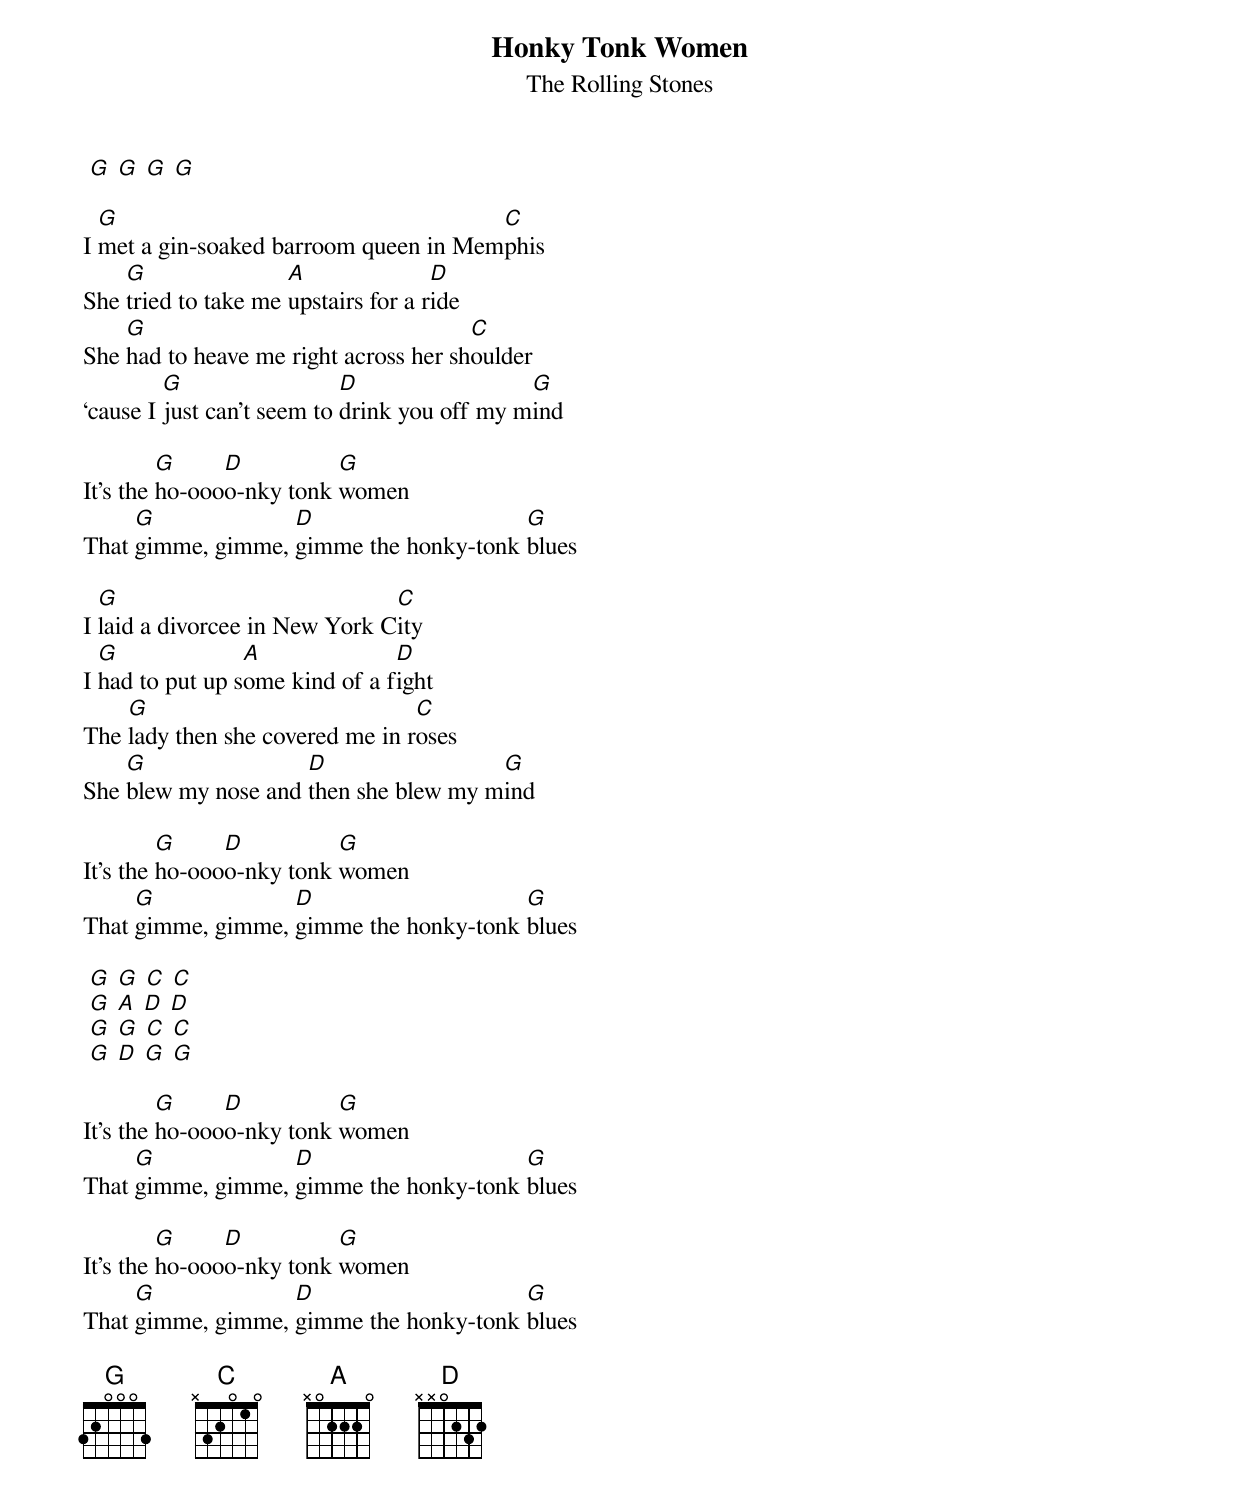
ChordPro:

{subtitle: The Rolling Stones}
{title: Honky Tonk Women}

 [G] [G] [G] [G]

I [G]met a gin-soaked barroom queen in Mem[C]phis
She [G]tried to take me [A]upstairs for a r[D]ide
She [G]had to heave me right across her sh[C]oulder
‘cause I [G]just can't seem to [D]drink you off my m[G]ind

It's the [G]ho-ooo[D]o-nky tonk [G]women
That [G]gimme, gimme, [D]gimme the honky-tonk [G]blues

I [G]laid a divorcee in New York C[C]ity
I [G]had to put up s[A]ome kind of a f[D]ight
The [G]lady then she covered me in r[C]oses
She [G]blew my nose and [D]then she blew my m[G]ind

It's the [G]ho-ooo[D]o-nky tonk [G]women
That [G]gimme, gimme, [D]gimme the honky-tonk [G]blues

 [G] [G] [C] [C]
 [G] [A] [D] [D]
 [G] [G] [C] [C]
 [G] [D] [G] [G]

It's the [G]ho-ooo[D]o-nky tonk [G]women
That [G]gimme, gimme, [D]gimme the honky-tonk [G]blues

It's the [G]ho-ooo[D]o-nky tonk [G]women
That [G]gimme, gimme, [D]gimme the honky-tonk [G]blues

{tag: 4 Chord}
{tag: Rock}
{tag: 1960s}
